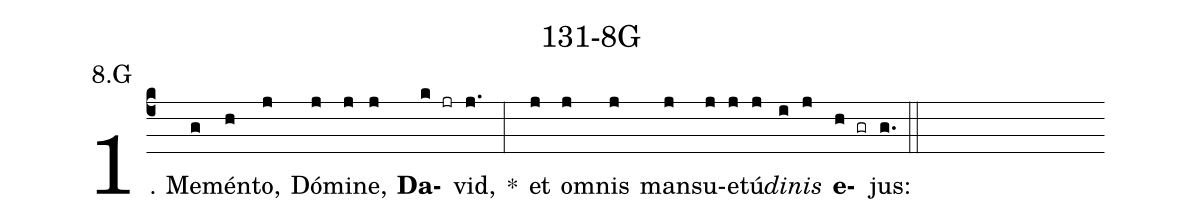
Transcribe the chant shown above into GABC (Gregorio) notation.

name: 131-8G;
annotation: 8.G;
%%
(c4)1. Me(g)mén(h)to,(j) Dó(j)mi(j)ne,(j) <b>Da</b>(k jr)vid,(j.) *(:) et(j) om(j)nis(j) man(j)su(j)e(j)tú(j)<i>di</i>(i)<i>nis</i>(j) <b>e</b>(h gr)jus:(g.) (::)
